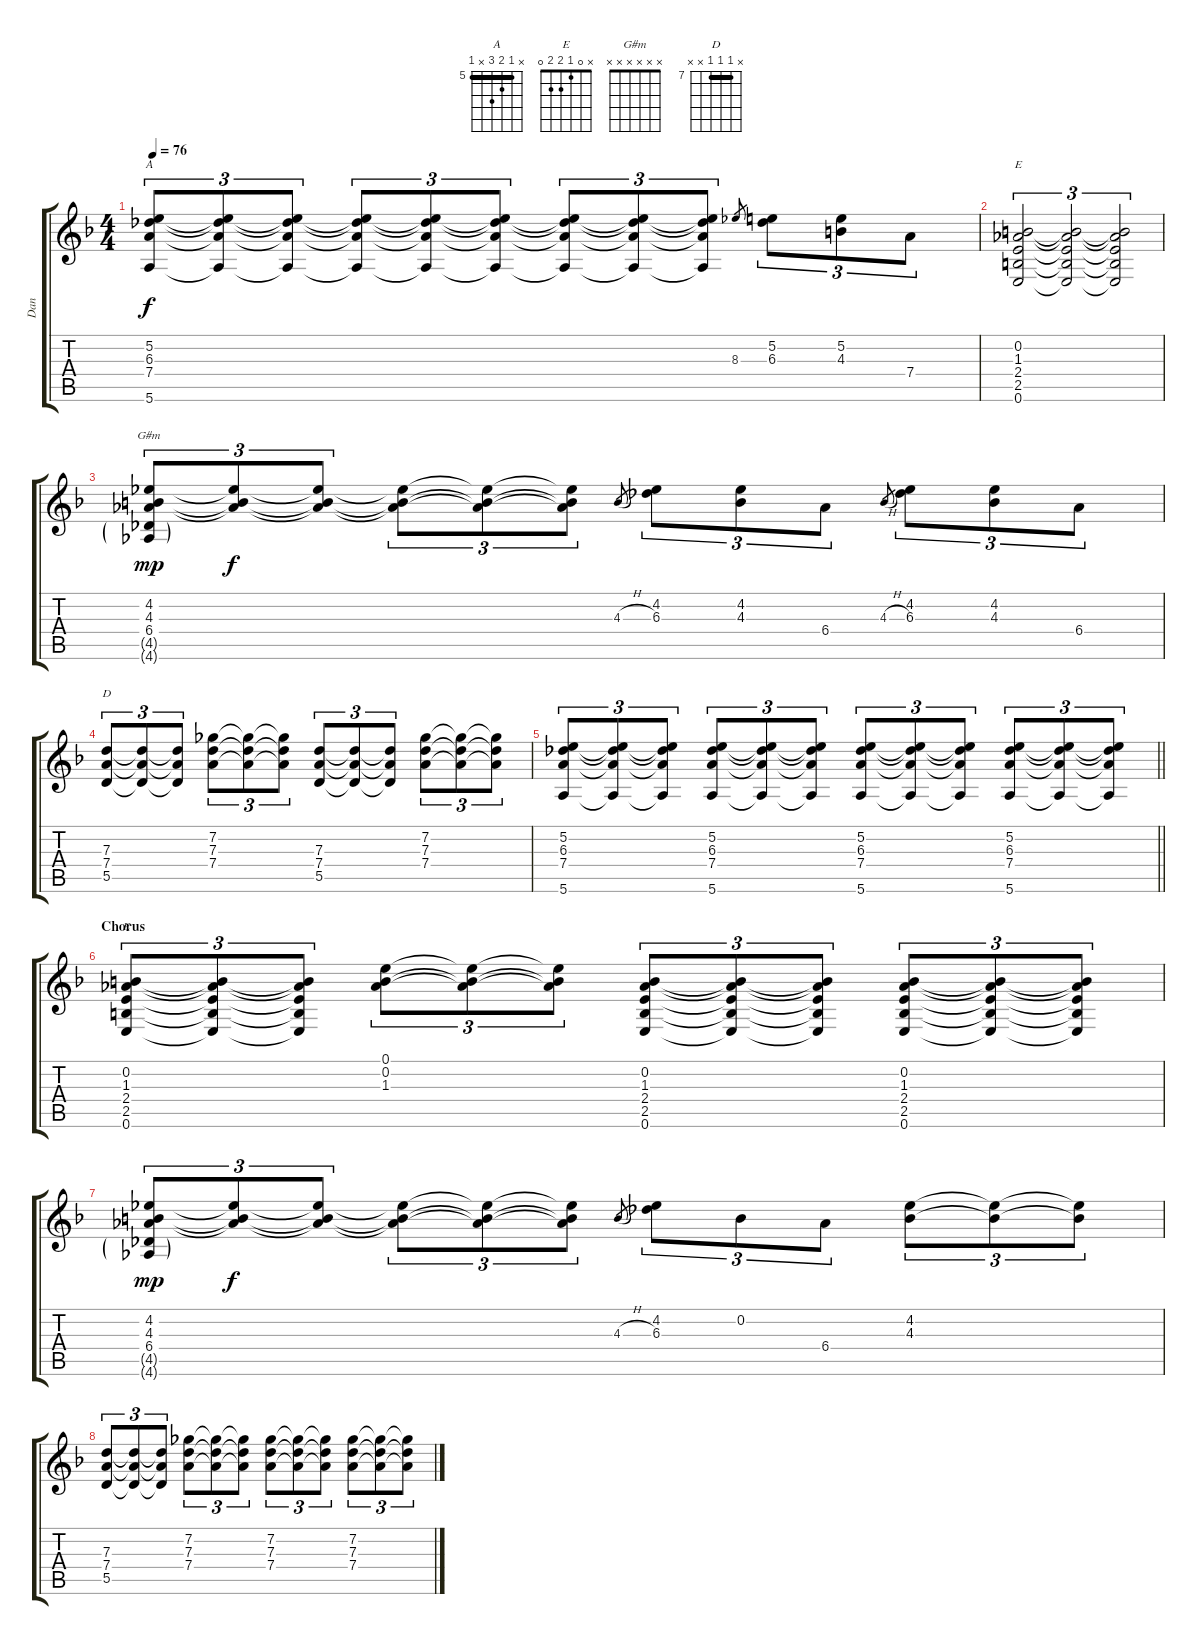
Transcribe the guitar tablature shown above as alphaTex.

\track ("Dan" "Dan") {instrument electricguitarclean}
\staff {score tabs}
\tuning (E4 B3 G3 D3 A2 E2) {hide}
\chord ("A" x 5 6 7 x 5) {firstfret 5 barre 5}
\chord ("E" x 0 1 2 x 0)
\chord ("G#m" x x x x x x)
\chord ("D" x 7 7 7 x x) {firstfret 7 barre 7}
\chord ("E" x 0 1 2 2 0)
\ts (4 4)
\tempo 76
\clef g2
\ks f
(5.2 6.3 7.4 5.6).8{tu (3 2) ch "A" dy f} (5.2{t} 6.3{t} 7.4{t} 5.6{t}).8{tu (3 2)} (5.2{t} 6.3{t} 7.4{t} 5.6{t}).8{tu (3 2)} (5.2{t} 6.3{t} 7.4{t} 5.6{t}).8{tu (3 2)} (5.2{t} 6.3{t} 7.4{t} 5.6{t}).8{tu (3 2)} (5.2{t} 6.3{t} 7.4{t} 5.6{t}).8{tu (3 2)} (5.2{t} 6.3{t} 7.4{t} 5.6{t}).8{tu (3 2)} (5.2{t} 6.3{t} 7.4{t} 5.6{t}).8{tu (3 2)} (5.2{t} 6.3{t} 7.4{t} 5.6{t}).8{tu (3 2)} 8.3.8{gr} (5.2 6.3).8{tu (3 2)} (5.2 4.3).8{tu (3 2)} 7.4.8{tu (3 2)} |
(0.2 1.3 2.4 2.5 0.6).2{tu (3 2) ch "E"} (0.2{t} 1.3{t} 2.4{t} 2.5{t} 0.6{t}).2{tu (3 2)} (0.2{t} 1.3{t} 2.4{t} 2.5{t} 0.6{t}).2{tu (3 2)} |
(4.2 4.3 6.4 4.5{g} 4.6{g}).8{tu (3 2) ch "G#m" dy mp} (4.2{t} 4.3{t} 6.4{t}).8{tu (3 2) dy f} (4.2{t} 4.3{t} 6.4{t}).8{tu (3 2)} (4.2{t} 4.3{t} 6.4{t}).8{tu (3 2)} (4.2{t} 4.3{t} 6.4{t}).8{tu (3 2)} (4.2{t} 4.3{t} 6.4{t}).8{tu (3 2)} 4.3{h}.8{gr} (4.2 6.3).8{tu (3 2)} (4.2 4.3).8{tu (3 2)} 6.4.8{tu (3 2)} 4.3{h}.8{gr} (4.2 6.3).8{tu (3 2)} (4.2 4.3).8{tu (3 2)} 6.4.8{tu (3 2)} |
(7.3 7.4 5.5).8{tu (3 2) ch "D"} (7.3{t} 7.4{t} 5.5{t}).8{tu (3 2)} (7.3{t} 7.4{t} 5.5{t}).8{tu (3 2)} (7.2 7.3 7.4).8{tu (3 2)} (7.2{t} 7.3{t} 7.4{t}).8{tu (3 2)} (7.2{t} 7.3{t} 7.4{t}).8{tu (3 2)} (7.3 7.4 5.5).8{tu (3 2)} (7.3{t} 7.4{t} 5.5{t}).8{tu (3 2)} (7.3{t} 7.4{t} 5.5{t}).8{tu (3 2)} (7.2 7.3 7.4).8{tu (3 2)} (7.2{t} 7.3{t} 7.4{t}).8{tu (3 2)} (7.2{t} 7.3{t} 7.4{t}).8{tu (3 2)} |
\barLineRight lightlight
(5.2 6.3 7.4 5.6).8{tu (3 2)} (5.2{t} 6.3{t} 7.4{t} 5.6{t}).8{tu (3 2)} (5.2{t} 6.3{t} 7.4{t} 5.6{t}).8{tu (3 2)} (5.2 6.3 7.4 5.6).8{tu (3 2)} (5.2{t} 6.3{t} 7.4{t} 5.6{t}).8{tu (3 2)} (5.2{t} 6.3{t} 7.4{t} 5.6{t}).8{tu (3 2)} (5.2 6.3 7.4 5.6).8{tu (3 2)} (5.2{t} 6.3{t} 7.4{t} 5.6{t}).8{tu (3 2)} (5.2{t} 6.3{t} 7.4{t} 5.6{t}).8{tu (3 2)} (5.2 6.3 7.4 5.6).8{tu (3 2)} (5.2{t} 6.3{t} 7.4{t} 5.6{t}).8{tu (3 2)} (5.2{t} 6.3{t} 7.4{t} 5.6{t}).8{tu (3 2)} |
\section ("" "Chorus")
(0.2 1.3 2.4 2.5 0.6).8{tu (3 2) ch "E"} (0.2{t} 1.3{t} 2.4{t} 2.5{t} 0.6{t}).8{tu (3 2)} (0.2{t} 1.3{t} 2.4{t} 2.5{t} 0.6{t}).8{tu (3 2)} (0.1 0.2 1.3).8{tu (3 2)} (0.1{t} 0.2{t} 1.3{t}).8{tu (3 2)} (0.1{t} 0.2{t} 1.3{t}).8{tu (3 2)} (0.2 1.3 2.4 2.5 0.6).8{tu (3 2)} (0.2{t} 1.3{t} 2.4{t} 2.5{t} 0.6{t}).8{tu (3 2)} (0.2{t} 1.3{t} 2.4{t} 2.5{t} 0.6{t}).8{tu (3 2)} (0.2 1.3 2.4 2.5 0.6).8{tu (3 2)} (0.2{t} 1.3{t} 2.4{t} 2.5{t} 0.6{t}).8{tu (3 2)} (0.2{t} 1.3{t} 2.4{t} 2.5{t} 0.6{t}).8{tu (3 2)} |
(4.2 4.3 6.4 4.5{g} 4.6{g}).8{tu (3 2) dy mp} (4.2{t} 4.3{t} 6.4{t}).8{tu (3 2) dy f} (4.2{t} 4.3{t} 6.4{t}).8{tu (3 2)} (4.2{t} 4.3{t} 6.4{t}).8{tu (3 2)} (4.2{t} 4.3{t} 6.4{t}).8{tu (3 2)} (4.2{t} 4.3{t} 6.4{t}).8{tu (3 2)} 4.3{h}.8{gr} (4.2 6.3).8{tu (3 2)} 0.2.8{tu (3 2)} 6.4.8{tu (3 2)} (4.2 4.3).8{tu (3 2)} (4.2{t} 4.3{t}).8{tu (3 2)} (4.2{t} 4.3{t}).8{tu (3 2)} |
(7.3 7.4 5.5).8{tu (3 2)} (7.3{t} 7.4{t} 5.5{t}).8{tu (3 2)} (7.3{t} 7.4{t} 5.5{t}).8{tu (3 2)} (7.2 7.3 7.4).8{tu (3 2)} (7.2{t} 7.3{t} 7.4{t}).8{tu (3 2)} (7.2{t} 7.3{t} 7.4{t}).8{tu (3 2)} (7.2 7.3 7.4).8{tu (3 2)} (7.2{t} 7.3{t} 7.4{t}).8{tu (3 2)} (7.2{t} 7.3{t} 7.4{t}).8{tu (3 2)} (7.2 7.3 7.4).8{tu (3 2)} (7.2{t} 7.3{t} 7.4{t}).8{tu (3 2)} (7.2{t} 7.3{t} 7.4{t}).8{tu (3 2)}
